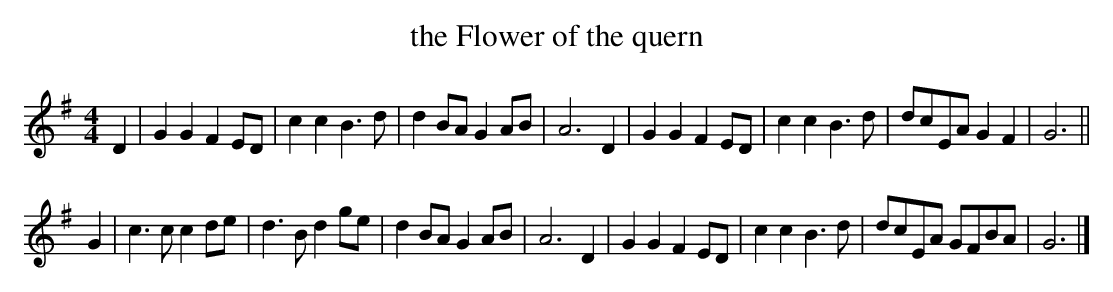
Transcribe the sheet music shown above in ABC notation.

X:1
T:the Flower of the quern
M:4/4
L:1/4
K:G
D | \
GGFE/D/ | ccB>d | dB/A/GA/B/ | A3D |\
GGFE/D/ | ccB>d | d/c/E/A/GF | G3||
G |\
c>ccd/e/ | d>Bdg/e/ | dB/A/GA/B/ | A3 D |\
GGFE/D/ | ccB>d | d/c/E/A/ G/F/B/A/ | G3 |]
